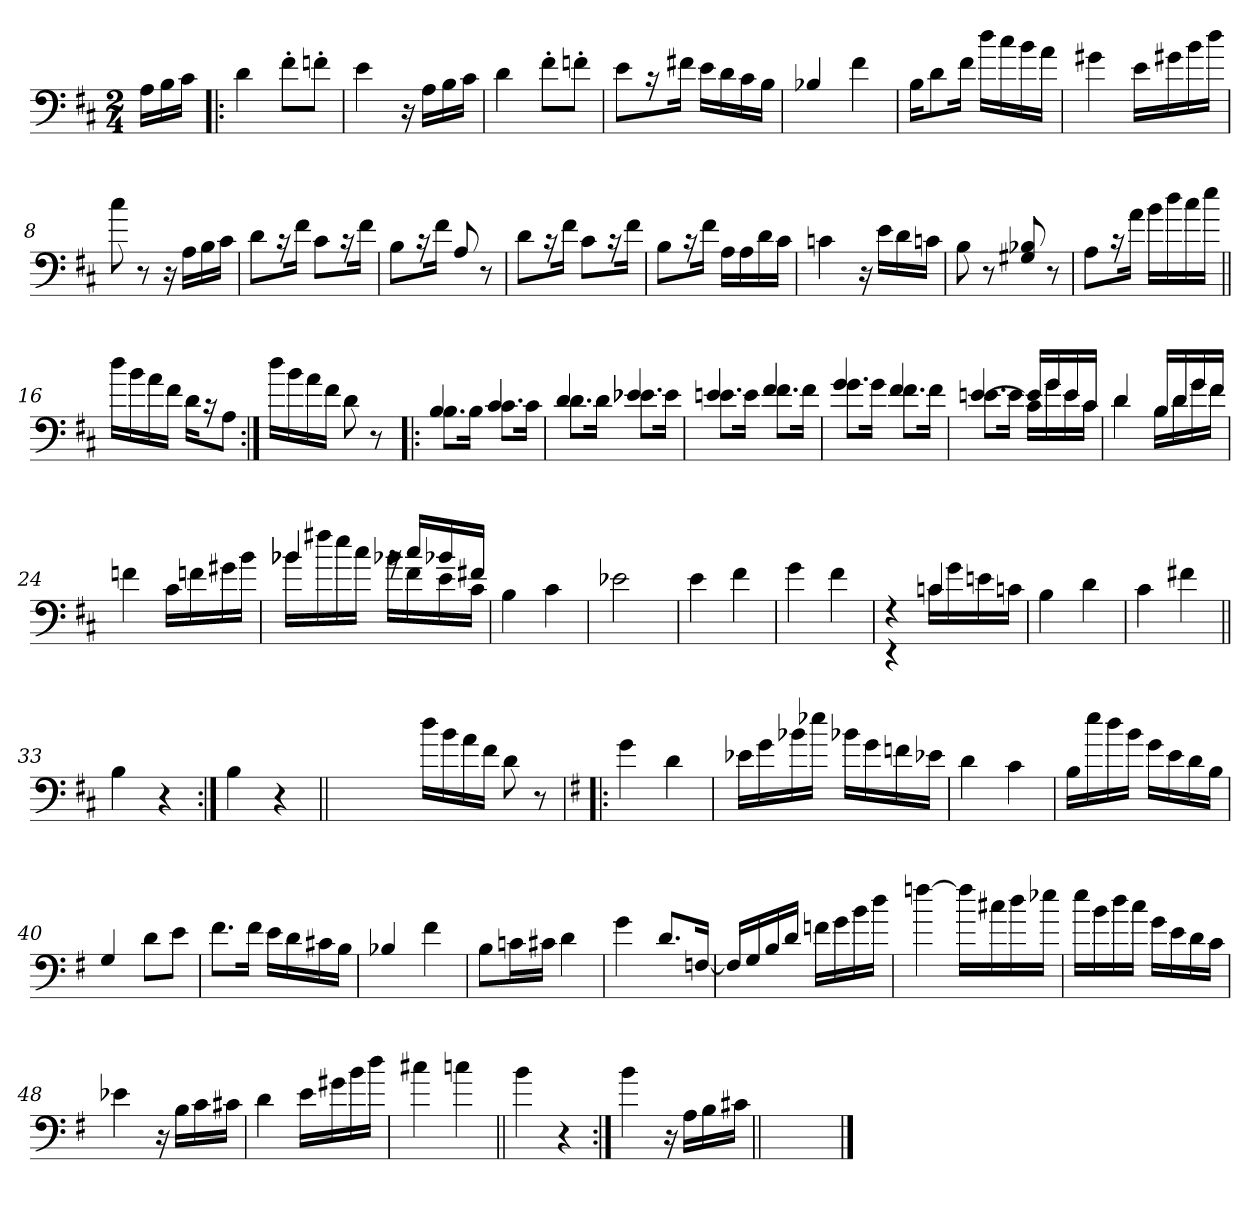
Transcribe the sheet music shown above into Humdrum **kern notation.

**kern
*part1
*staff1
*clefF4
*k[f#c#]
*D:
*M2/4
=
16A\LL
16B\
16c#\JJ
=1!|:
4d\
8f#'>\L
8fn'>\J
=2
4e\
16r
16A\LL
16B\
16c#\JJ
=3
4d\
8f#'>\L
8fn'>\J
=4
8e\L
16r
16f#X\Jk
16e\LL
16d\
16c#\
16B\JJ
!!LO:LB:g=z
=5
4B-X/
4f#\
=6
16B\KL
8d\
16f#\Jk
16dd\LL
16cc#\
16b\
16a\JJ
=7
4g#X\
16e\LL
16g#X\
16b\
16dd\JJ
=8
8cc#\
8r
16r
16A\LL
16B\
16c#\JJ
!!LO:LB:g=z
=9
8d\L
16r
16f#\Jk
8c#\L
16r
16f#\Jk
=10
8B\L
16r
16f#\Jk
8A/
8r
=11
8d\L
16r
16f#\Jk
8c#\L
16r
16f#\Jk
=12
8B\L
16r
16f#\Jk
16A\LL
16A\
16d\
16c#\JJ
!!LO:LB:g=z
=13
4c\
16r
16e\LL
16d\
16cn\JJ
=14
8B\
8r
8G#X/ 8B-X/
8r
=15
8A\L
16r
16a\Jk
16b\LL
16dd\
16cc#\
16ee\JJ
=16||
16dd\LL
16b\
16a\
16f#\JJ
16d\KL
16r
8A\J
!!LO:LB:g=z
=17:|!
16dd\LL
16b\
16a\
16f#\JJ
8d\
8r
=18!|:
*^
4B/	8.B\L
.	16B\Jk
4c#/	8.c#\L
.	16c#\Jk
=19	=19
4d/	8.d\L
.	16d\Jk
4e-X/	8.e-X\L
.	16e-\Jk
=20	=20
4en/	8.e\L
.	16e\Jk
4f#/	8.f#\L
.	16f#\Jk
!!LO:LB:g=z	!!
=21	=21
4g/	8.g\L
.	16g\Jk
4f#/	8.f#\L
.	16f#\Jk
=22	=22
[>4en/	8.e\L
.	16e\Jk
16e/LL]	16c#\LL
16g/	16g\
16e/	16e\
16c#/JJ	16c#\JJ
=23	=23
4d/	4d\
16B/LL	16B\LL
16d/	16d\
16g/	16g\
16f#/JJ	16f#\JJ
*v	*v
=24
4fn\
16c#\LL
16fn\
16g#X\
16b\JJ
!!LO:LB:g=z
=25
*^
4b-X/	16b-X\LL
.	16ff#X\
.	16ee\
.	16cc#\JJ
16rb	16b-X\LL
16cc#/LL	16f#\
16b-X/	16e\
16f#X/JJ	16c#\JJ
*v	*v
=26
4B\
4c#\
=27
2e-X\
=28
4e\
4f#\
!!LO:LB:g=z
=29
4g\
4f#\
=30
*^
4rF	4rEE
4cn/	16c\LL
.	16g\
.	16en\
.	16cn\JJ
*v	*v
=31
4B\
4d\
=32
4c#\
4f#X\
!!LO:LB:g=z
=33||
4B\
4r
=34:|!
4B\
4r
=34X341||
2ryy
!!LO:PB:g=z
=35-
16dd\LL
16b\
16a\
16f#\JJ
8d\
8r
=36!|:
*k[f#]
*G:
4g\
4d\
=37
16e-X\LL
16g\
16b-X\
16ee-X\JJ
16b-X\LL
16g\
16fn\
16e-X\JJ
=38
4d\
4c\
!!LO:LB:g=z
=39
16B\LL
16ee\
16dd\
16b\JJ
16g\LL
16e\
16d\
16B\JJ
=40
4G/
8d\L
8e\J
=41
8.f#\L
16f#\Jk
16e\LL
16d\
16c#X\
16B\JJ
=42
4B-X/
4f#\
!!LO:LB:g=z
=43
8B\L
16cn\L
16c#X\JJ
4d\
=44
4g\
8.d/L
[16Fn/Jk
=45
16Fn/LL]
16G/
16B/
16d/JJ
16fn\LL
16g\
16b\
16dd\JJ
=46
[4ffn\
16ff\LL]
16cc#X\
16dd\
16ee-X\JJ
!!LO:LB:g=z
=47
16ee\LL
16b\
16dd\
16cc\JJ
16g\LL
16e\
16d\
16c\JJ
=48
4e-X\
16r
16B\LL
16c\
16c#X\JJ
=49
4d\
16e\LL
16g#X\
16b\
16dd\JJ
=50
4cc#X\
4ccn\
!!LO:LB:g=z
=51||
4b\
4r
=52:|!
4b\
16r
16A\LL
16B\
16c#X\JJ
=53||
2ryy
==
*-
